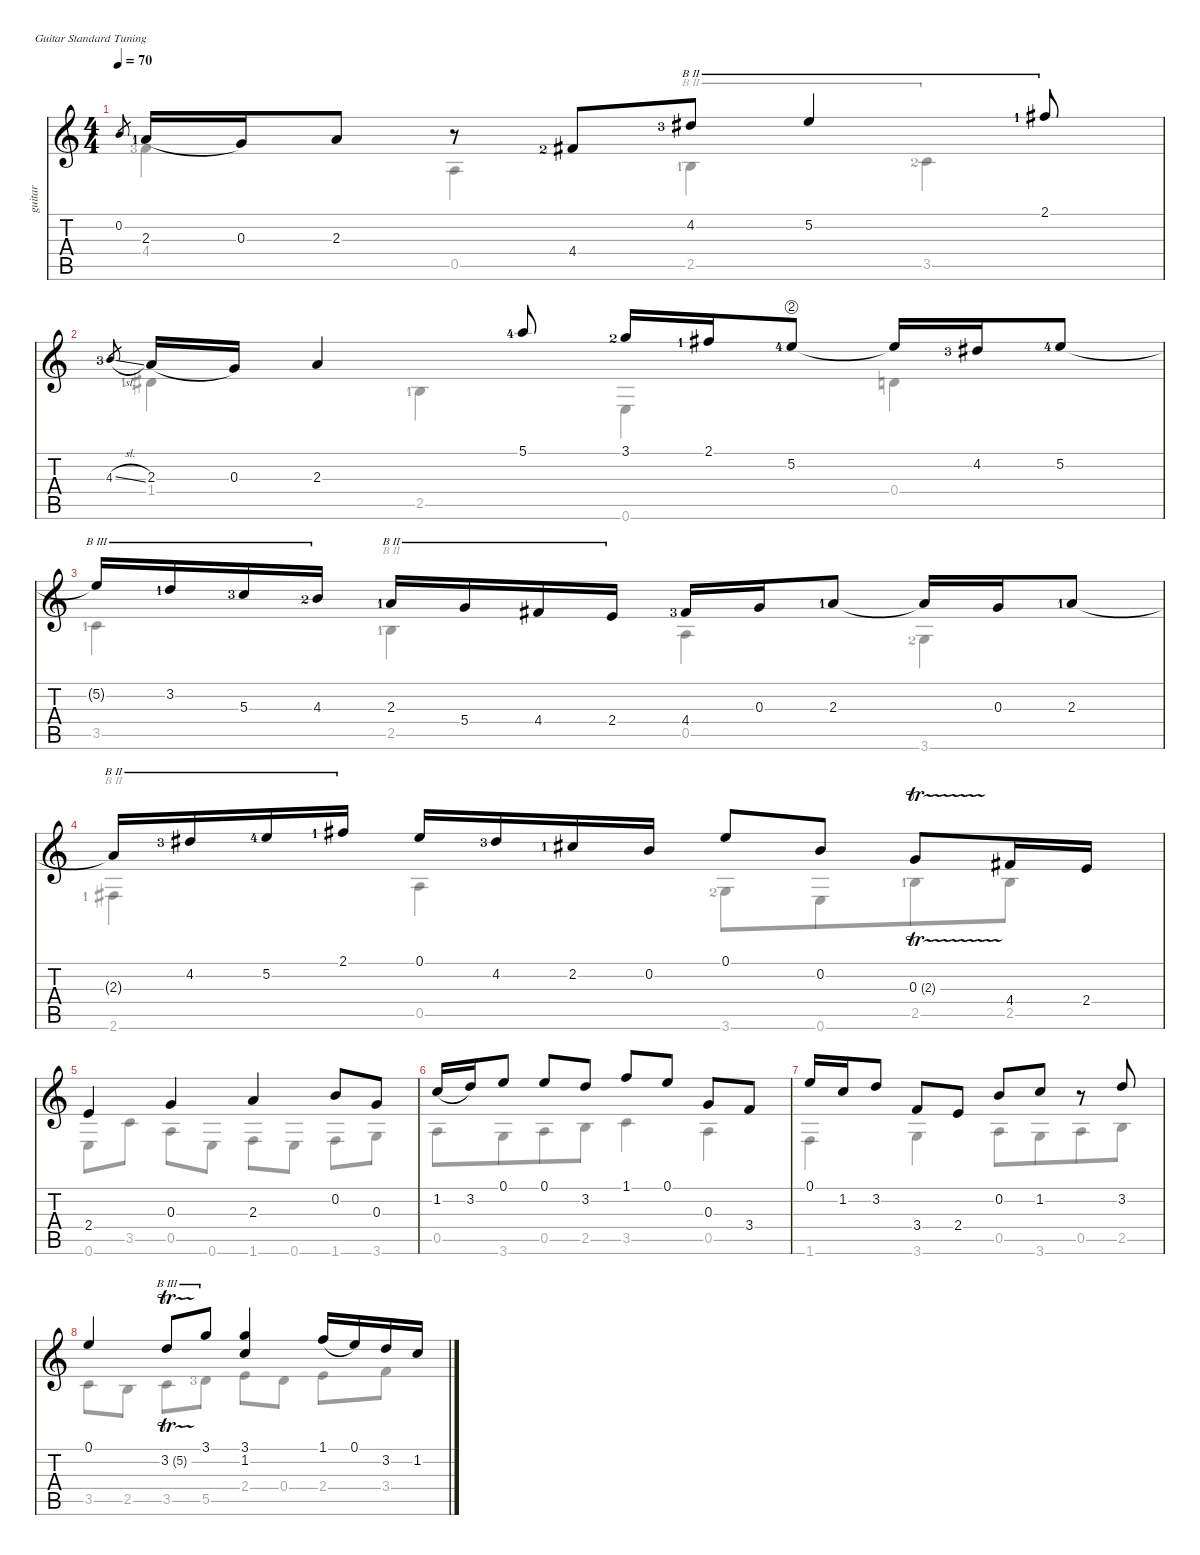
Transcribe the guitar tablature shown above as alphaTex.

\defaultSystemsLayout 4
\hideDynamics
\bracketExtendMode nobrackets
\otherSystemsTrackNameOrientation horizontal
\extendBarLines
\track ("Nylon Guitar" "guitar") {instrument acousticguitarnylon}
\staff {score tabs}
\tuning (E4 B3 G3 D3 A2 E2)
\voice
\ts (4 4)
\scale
0.870712
\tempo 70
\accidentals auto
\clef g2
\ottava regular
\simile none
\scale
0.972062
\ks c
0.2.8{gr dy mf beam Up} 2.3{lf 2}.16{legatoorigin beam Up} 0.3.16{beam Up} 2.3.8{beam Up} r.8{beam Up} 4.4{lf 3 acc #}.8{beam Up beam merge} 4.2{lf 4 acc #}.8{barre (2 full) beam Up} 5.2.4{barre (2 full) beam Up} 2.1{lf 2 acc #}.8{barre (2 full) beam Up} |
\scale
1.08214
\scale
1.02867 4.3{sl lf 4}.8{gr beam Up} 2.3.16{legatoorigin beam Up} 0.3.16{beam Up} 2.3.4{beam Up} 5.1{lf 5}.8{beam Up} 3.1{lf 3}.16{beam Up} 2.1{lf 2 acc #}.16{beam Up} 5.2{string lf 5}.8{beam Up} 5.2{t}.16{beam Up} 4.2{lf 4 acc #}.16{beam Up} 5.2{lf 5}.8{beam Up} |
\scale
1.04715
\scale
0.971333 5.2{t}.16{barre (3 full) beam Up} 3.2{lf 2}.16{barre (3 full) beam Up} 5.3{lf 4}.16{barre (3 full) beam Up} 4.3{lf 3}.16{barre (3 full) beam Up} 2.3{lf 2}.16{barre (2 full) beam Up} 5.4.16{barre (2 full) beam Up} 4.4{acc #}.16{barre (2 full) beam Up} 2.4.16{barre (2 full) beam Up} 4.4{lf 4 acc #}.16{beam Up} 0.3.16{beam Up} 2.3{lf 2}.8{beam Up} 2.3{t}.16{beam Up} 0.3.16{beam Up} 2.3{lf 2}.8{beam Up} |
\scale
1.2014
\scale
1.27901 2.3{t}.16{barre (2 full) beam Up} 4.2{lf 4 acc #}.16{barre (2 full) beam Up} 5.2{lf 5}.16{barre (2 full) beam Up} 2.1{lf 2 acc #}.16{barre (2 full) beam Up} 0.1.16{beam Up} 4.2{lf 4 acc #}.16{beam Up} 2.2{lf 2 acc #}.16{beam Up} 0.2.16{beam Up} 0.1.8{beam Up} 0.2.8{beam Up} 0.3{tr (2 16)}.8{beam Up} 4.4{acc #}.16{beam Up} 2.4.16{beam Up} |
\scale
0.887548
\scale
0.867078 2.4.4{beam Up} 0.3.4{beam Up} 2.3.4{beam Up} 0.2.8{beam Up} 0.3.8{beam Up} |
\scale
0.911051
\scale
0.853917 1.2.16{legatoorigin beam Up} 3.2.16{beam Up} 0.1.8{beam Up} 0.1.8{beam Up} 3.2.8{beam Up} 1.1.8{beam Up} 0.1.8{beam Up} 0.3.8{beam Up} 3.4.8{beam Up} |
\scale
0.972774 0.1.16{beam Up} 1.2.16{beam Up} 3.2.8{beam Up} 3.4.8{beam Up} 2.4.8{beam Up} 0.2.8{beam Up} 1.2.8{beam Up} r.8{beam Up} 3.2.8{beam Up} |
\scale
1.02723 0.1.4{beam Up} 3.2{tr (5 16)}.8{barre (3 full) beam Up beam merge} 3.1.8{barre (3 full) beam Up} (1.2 3.1).4{beam Up} 1.1.16{legatoorigin beam Up} 0.1.16{beam Up} 3.2.16{beam Up} 1.2.16{beam Up}
\voice
\clef g2
\ottava regular
\simile none
\scale
0.972062
\ks c
4.4{lf 4 acc #}.4{dy mf beam Down} 0.5.4{beam Down} 2.5{lf 2}.4{barre (2 full) beam Down} 3.5{lf 3}.4{barre (2 full) beam Down} |
\scale
1.02867 1.4{lf 2 acc #}.4{beam Down} 2.5{lf 2}.4{beam Down} 0.6.4{beam Down} 0.4.4{beam Down} |
\scale
0.971333 3.5{lf 2}.4{beam Down} 2.5{lf 2}.4{barre (2 full) beam Down} 0.5.4{beam Down} 3.6{lf 3}.4{beam Down} |
\scale
1.27901 2.6{lf 2 acc #}.4{barre (2 full) beam Down} 0.5.4{beam Down} 3.6{lf 3}.8{beam Down beam merge} 0.6.8{beam Down beam merge} 2.5{lf 2}.8{beam Down} 2.5.8{beam Down} |
\scale
0.867078 0.6.8{beam Down} 3.5.8{beam Down} 0.5.8{beam Down} 0.6.8{beam Down} 1.6.8{beam Down} 0.6.8{beam Down} 1.6.8{beam Down} 3.6.8{beam Down} |
\scale
0.853917 0.5.8{beam Down} 3.6.8{beam Down beam merge} 0.5.8{beam Down beam merge} 2.5.8{beam Down} 3.5.4{beam Down} 0.5.4{beam Down} |
\scale
0.972774 1.6.4{beam Down} 3.6.4{beam Down} 0.5.8{beam Down beam merge} 3.6.8{beam Down beam merge} 0.5.8{beam Down} 2.5.8{beam Down} |
\scale
1.02723 3.5.8{beam Down} 2.5.8{beam Down} 3.5.8{beam Down} 5.5{lf 4}.8{beam Down} 2.4.8{beam Down} 0.4.8{beam Down} 2.4.8{beam Down} 3.4.8{beam Down}
